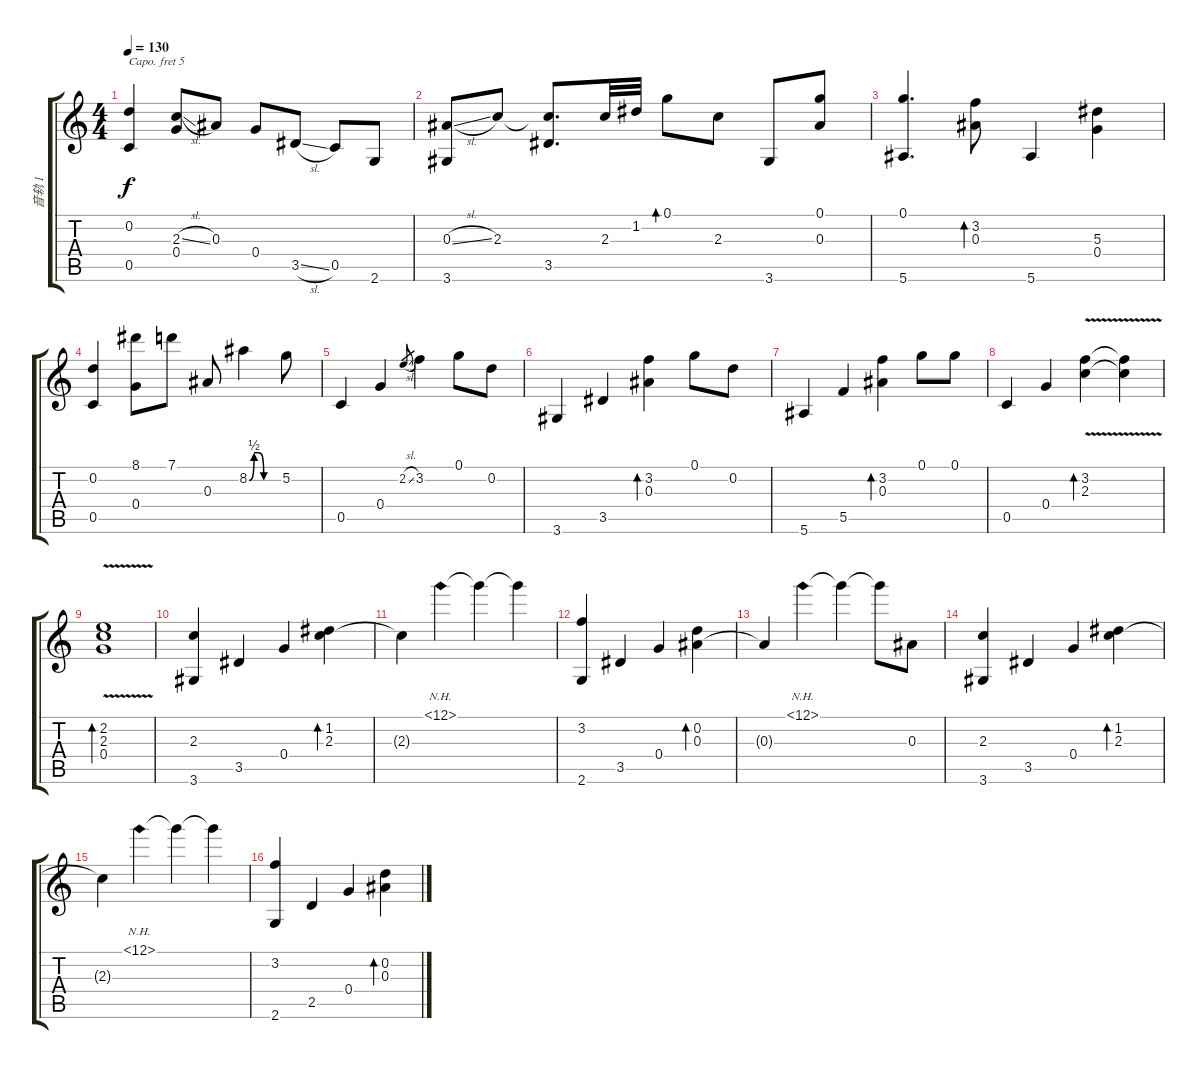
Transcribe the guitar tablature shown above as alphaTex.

\track ("音轨 1" "音轨 1") {instrument acousticguitarsteel}
\staff {score tabs}
\capo 5
\tuning (D4 A3 F3 D3 G2 C2) {hide}
\ts (4 4)
\tempo 130
\clef g2
\ks c
(0.2 0.5).4{dy f} (2.3{sl} 0.4).8 0.3.8 0.4.8 3.5{sl}.8 0.5.8 2.6.8 |
(0.3{sl} 3.6).8 2.3.8 (2.3{t} 3.5).8{d} 2.3.32 1.2.32 0.1.8{bd 480} 2.3.8 3.6.8 (0.1 0.3).8 |
(0.1 5.6).4{d} (3.2 0.3).8{bd 240} 5.6.4 (5.3 0.4).4 |
(0.2 0.5).4 (8.1 0.4).8 7.1.8 0.3.8 8.2{be (custom 0 0 10 2 20 2 30 0 60 0)}.4 5.2.8 |
0.5.4 0.4.4 2.2{sl}.8{gr} 3.2.4 0.1.8 0.2.8 |
3.6.4 3.5.4 (3.2 0.3).4{bd 60} 0.1.8 0.2.8 |
5.6.4 5.5.4 (3.2 0.3).4{bd 60} 0.1.8 0.1.8 |
0.5.4 0.4.4 (3.2{v} 2.3).4{bd 480} (3.2{t} 2.3{t}).4 |
(2.2 2.3 0.4{v}).1{bd 480} |
(2.3 3.6).4 3.5.4 0.4.4 (1.2 2.3).4{bd 480} |
2.3{t}.4 12.1{nh}.4 12.1{t}.4 12.1{t}.4 |
(3.2 2.6).4 3.5.4 0.4.4 (0.2 0.3).4{bd 480} |
0.3{t}.4 12.1{nh}.4 12.1{t}.4 12.1{t}.8 0.3.8 |
(2.3 3.6).4 3.5.4 0.4.4 (1.2 2.3).4{bd 480} |
2.3{t}.4 12.1{nh}.4 12.1{t}.4 12.1{t}.4 |
(3.2 2.6).4 2.5.4 0.4.4 (0.2 0.3).4{bd 480}
